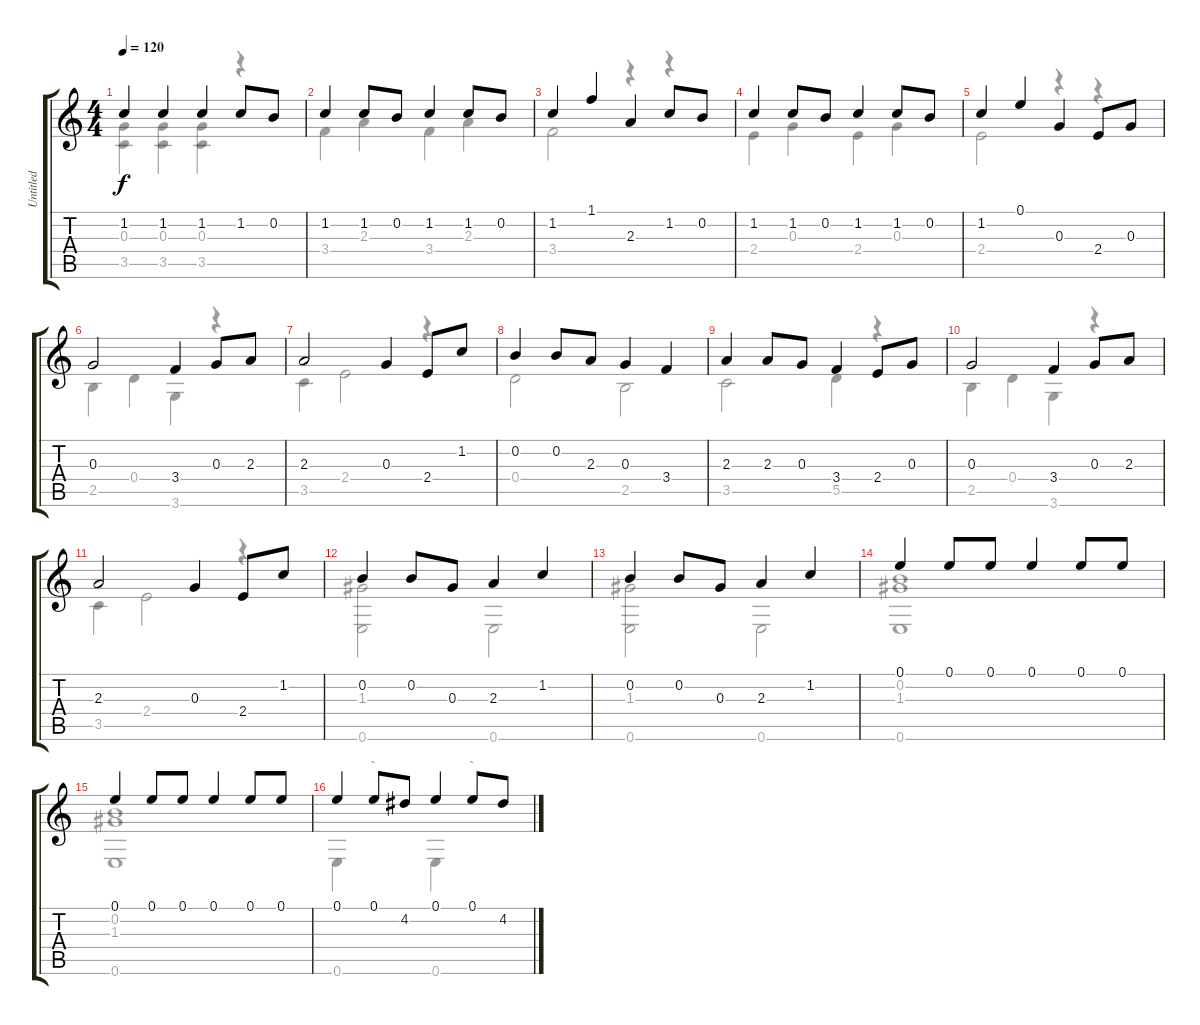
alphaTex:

\track ("Untitled" "Untitled") {instrument acousticguitarnylon}
\staff {score tabs}
\tuning (E4 B3 G3 D3 A2 E2) {hide}
\voice
\ts (4 4)
\tempo 120
\clef g2
\ks c
1.2.4{dy f} 1.2.4 1.2.4 1.2.8 0.2.8 |
1.2.4 1.2.8 0.2.8 1.2.4 1.2.8 0.2.8 |
1.2.4 1.1.4 2.3.4 1.2.8 0.2.8 |
1.2.4 1.2.8 0.2.8 1.2.4 1.2.8 0.2.8 |
1.2.4 0.1.4 0.3.4 2.4.8 0.3.8 |
0.3.2 3.4.4 0.3.8 2.3.8 |
2.3.2 0.3.4 2.4.8 1.2.8 |
0.2.4 0.2.8 2.3.8 0.3.4 3.4.4 |
2.3.4 2.3.8 0.3.8 3.4.4 2.4.8 0.3.8 |
0.3.2 3.4.4 0.3.8 2.3.8 |
2.3.2 0.3.4 2.4.8 1.2.8 |
0.2.4 0.2.8 0.3.8 2.3.4 1.2.4 |
0.2.4 0.2.8 0.3.8 2.3.4 1.2.4 |
0.1.4 0.1.8 0.1.8 0.1.4 0.1.8 0.1.8 |
0.1.4 0.1.8 0.1.8 0.1.4 0.1.8 0.1.8 |
0.1.4 0.1.8 4.2.8 0.1.4 0.1.8 4.2.8
\voice
\clef g2
\ottava regular
\simile none
\ks c
(0.3 3.5).4{dy f} (0.3 3.5).4 (0.3 3.5).4 r.4 |
3.4.4 2.3.4 3.4.4 2.3.4 |
3.4.2 r.4 r.4 |
2.4.4 0.3.4 2.4.4 0.3.4 |
2.4.2 r.4 r.4 |
2.5.4 0.4.4 3.6.4 r.4 |
3.5.4 2.4.2 r.4 |
0.4.2 2.5.2 |
3.5.2 5.5.4 r.4 |
2.5.4 0.4.4 3.6.4 r.4 |
3.5.4 2.4.2 r.4 |
(1.3 0.6).2 0.6.2 |
(1.3 0.6).2 0.6.2 |
(0.2 1.3 0.6).1 |
(0.2 1.3 0.6).1 |
0.6.4 r.4 0.6.4 r.4
